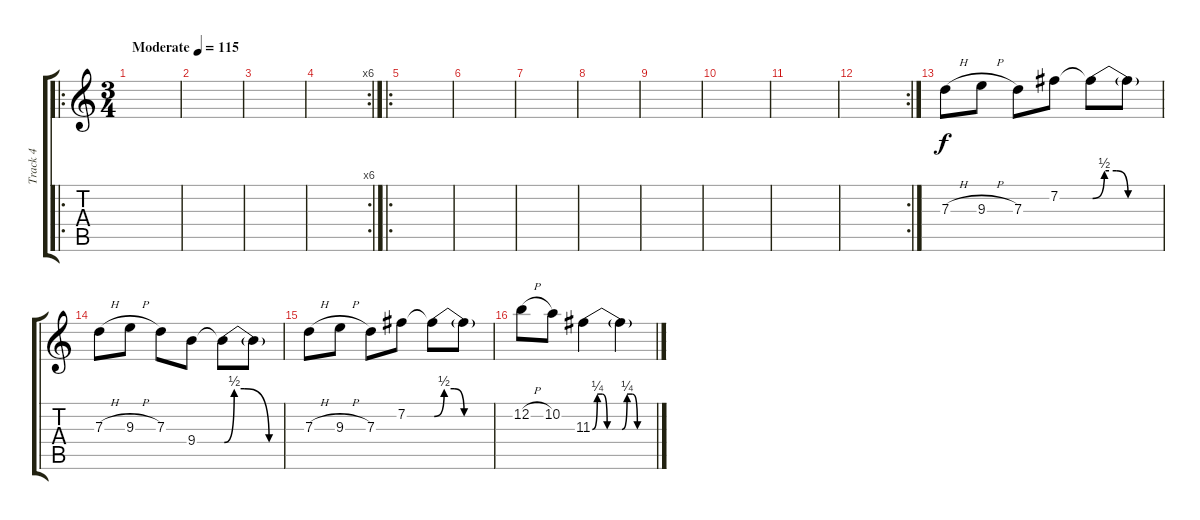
\track ("Track 4" "Track 4") {instrument distortionguitar}
\staff {score tabs}
\tuning (E4 B3 G3 D3 A2 E2) {hide}
\ro
\ts (3 4)
\tempo (115 "Moderate")
\clef g2
\ks c
|
|
|
\rc 6
|
\ro
|
|
|
|
|
|
|
\rc 2
|
7.3{h}.8 9.3{h}.8 7.3.8 7.2.8 7.2{be (custom 0 0 10 2 20 2 30 0 60 0) t}.8 7.2{t}.8 |
7.3{h}.8 9.3{h}.8 7.3.8 9.4.8 9.4{be (custom 0 0 10 2 20 2 45 0 60 0) t}.8 9.4{t}.8 |
7.3{h}.8 9.3{h}.8 7.3.8 7.2.8 7.2{be (custom 0 0 10 2 20 2 30 0 60 0) t}.8 7.2{t}.8 |
12.2{h}.8 10.2.8 11.3{be (custom 0 0 10 1 20 1 30 0 60 0)}.4 11.3{be (custom 0 0 10 1 20 1 30 0 60 0) t}.4
